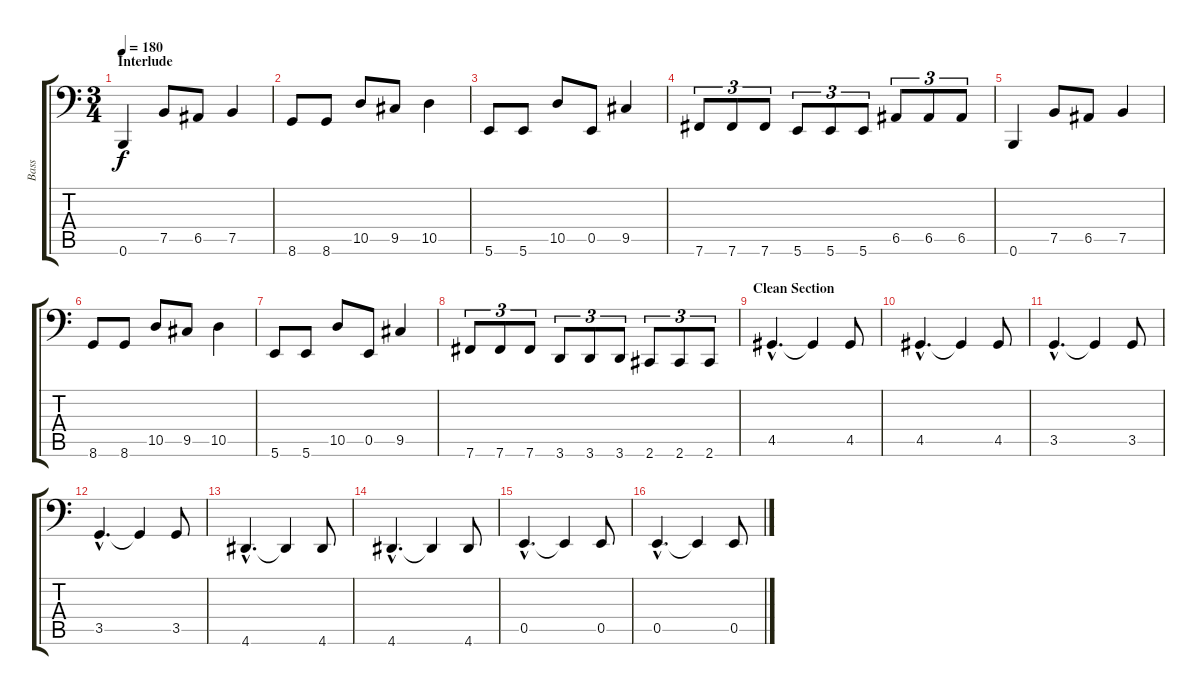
\track ("Bass" "Bass") {instrument electricbasspick}
\staff {score tabs}
\tuning (B2 Gb2 D2 A1 E1 B0) {hide}
\ts (3 4)
\section ("" "Interlude")
\tempo 180
\clef f4
\ks c
0.6.4{dy f} 7.5.8 6.5.8 7.5.4 |
8.6.8 8.6.8 10.5.8 9.5.8 10.5.4 |
5.6.8 5.6.8 10.5.8 0.5.8 9.5.4 |
7.6.8{tu (3 2)} 7.6.8{tu (3 2)} 7.6.8{tu (3 2)} 5.6.8{tu (3 2)} 5.6.8{tu (3 2)} 5.6.8{tu (3 2)} 6.5.8{tu (3 2)} 6.5.8{tu (3 2)} 6.5.8{tu (3 2)} |
0.6.4 7.5.8 6.5.8 7.5.4 |
8.6.8 8.6.8 10.5.8 9.5.8 10.5.4 |
5.6.8 5.6.8 10.5.8 0.5.8 9.5.4 |
7.6.8{tu (3 2)} 7.6.8{tu (3 2)} 7.6.8{tu (3 2)} 3.6.8{tu (3 2)} 3.6.8{tu (3 2)} 3.6.8{tu (3 2)} 2.6.8{tu (3 2)} 2.6.8{tu (3 2)} 2.6.8{tu (3 2)} |
\section ("" "Clean Section")
4.5{hac}.4{d} 4.5{t}.4 4.5.8 |
4.5{hac}.4{d} 4.5{t}.4 4.5.8 |
3.5{hac}.4{d} 3.5{t}.4 3.5.8 |
3.5{hac}.4{d} 3.5{t}.4 3.5.8 |
4.6{hac}.4{d} 4.6{t}.4 4.6.8 |
4.6{hac}.4{d} 4.6{t}.4 4.6.8 |
0.5{hac}.4{d} 0.5{t}.4 0.5.8 |
0.5{hac}.4{d} 0.5{t}.4 0.5.8
